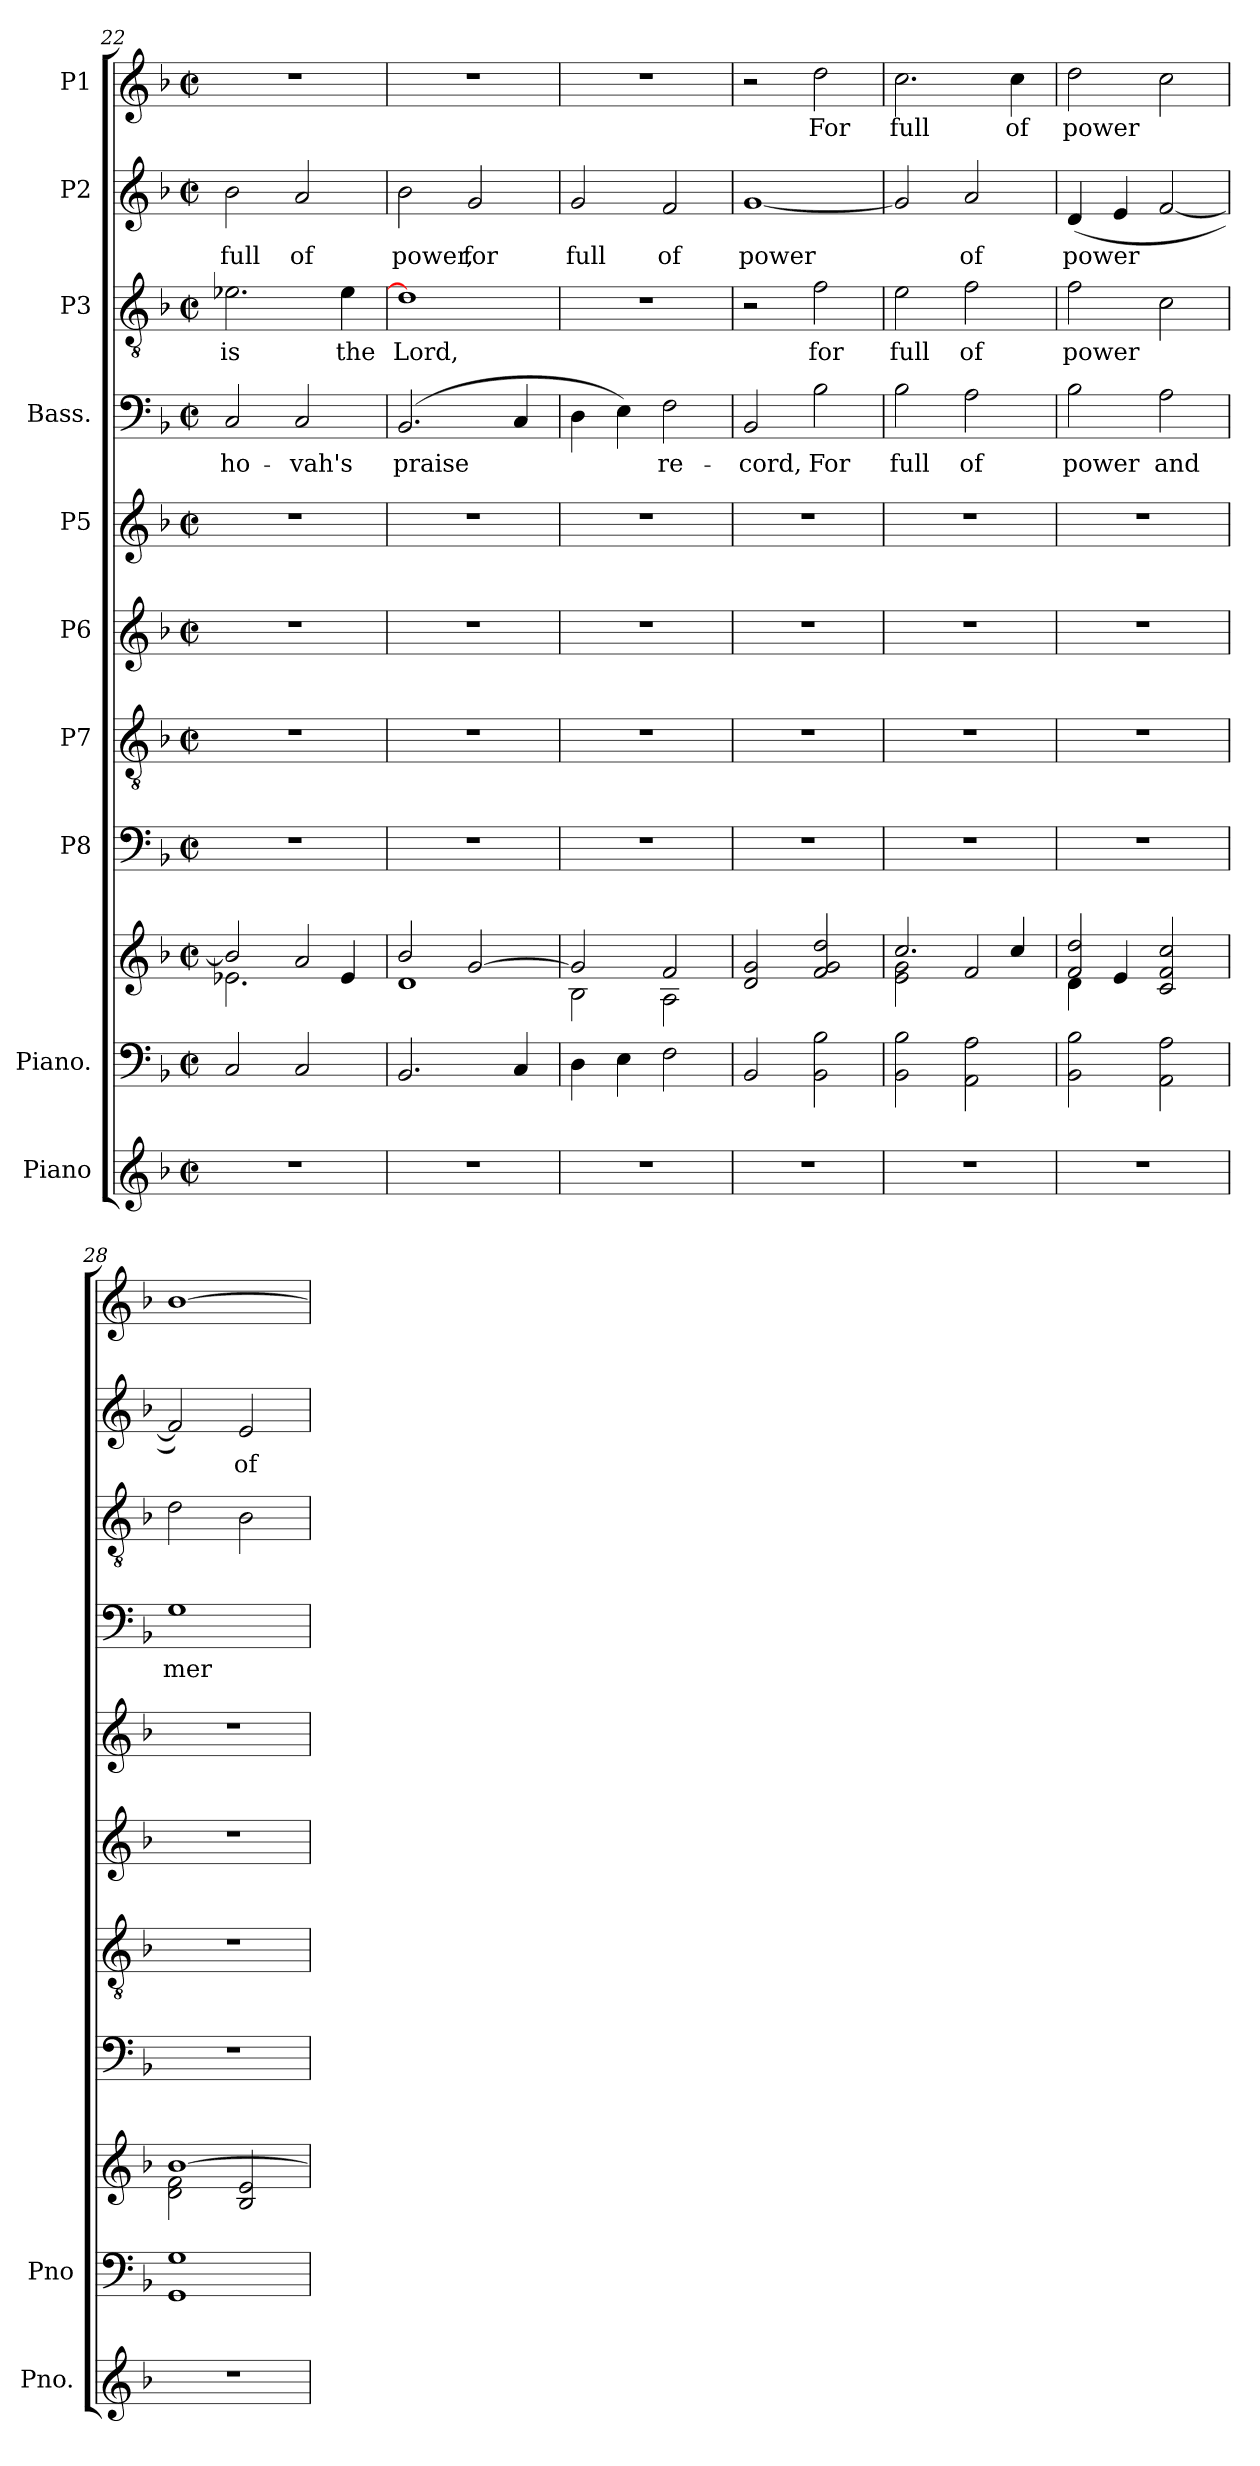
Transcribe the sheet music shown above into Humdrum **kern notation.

**kern	**kern	**kern	**kern	**kern	**kern	**kern	**kern	**text	**kern	**text	**kern	**text	**kern	**text
*part10	*part9	*part9	*part8	*part7	*part6	*part5	*part4	*part4	*part3	*part3	*part2	*part2	*part1	*part1
*staff11	*staff10	*staff9	*staff8	*staff7	*staff6	*staff5	*staff4	*staff4	*staff3	*staff3	*staff2	*staff2	*staff1	*staff1
*I"Piano	*I"Piano.	*	*I"P8	*I"P7	*I"P6	*I"P5	*I"Bass.	*	*I"P3	*	*I"P2	*	*I"P1	*
*I'Pno.	*I'Pno	*	*	*	*	*	*	*	*	*	*	*	*	*
*clefG2	*clefF4	*clefG2	*clefF4	*clefGv2	*clefG2	*clefG2	*clefF4	*	*clefGv2	*	*clefG2	*	*clefG2	*
*k[b-]	*k[b-]	*k[b-]	*k[b-]	*k[b-]	*k[b-]	*k[b-]	*k[b-]	*	*k[b-]	*	*k[b-]	*	*k[b-]	*
*F:	*F:	*F:	*F:	*F:	*F:	*F:	*F:	*	*F:	*	*F:	*	*F:	*
*M2/2	*M2/2	*M2/2	*M2/2	*M2/2	*M2/2	*M2/2	*M2/2	*	*M2/2	*	*M2/2	*	*M2/2	*
*met(c|)	*met(c|)	*met(c|)	*met(c|)	*met(c|)	*met(c|)	*met(c|)	*met(c|)	*	*met(c|)	*	*met(c|)	*	*met(c|)	*
=22	=22	=22	=22	=22	=22	=22	=22	=22	=22	=22	=22	=22	=22	=22
*	*	*^	*	*	*	*	*	*	*	*	*	*	*	*
!	!	!	!	!	!	!	!	!	!LO:LY:b	!	!LO:LY:b	!	!LO:LY:b	!	!
1r	2C/	2b-/]	2.e-X\	1r	1r	1r	1r	2C/	-ho-	2.e-X\	is	2b-\	full	1r	.
!	!	!	!	!	!	!	!	!	!LO:LY:b	!	!	!	!LO:LY:b	!	!
.	2C/	2a/	.	.	.	.	.	2C/	-vah's	.	.	2a/	of	.	.
!	!	!	!	!	!	!	!	!	!	!	!LO:LY:b	!	!	!	!
.	.	.	4e-/	.	.	.	.	.	.	4e-\	the	.	.	.	.
=23	=23	=23	=23	=23	=23	=23	=23	=23	=23	=23	=23	=23	=23	=23	=23
!	!	!	!	!	!	!	!	!	!LO:LY:b	!	!LO:LY:b	!	!LO:LY:b	!	!
1r	2.BB-/	2b-/	1d	1r	1r	1r	1r	(>2.BB-/	praise	1d]	Lord,	2b-\	power,	1r	.
!	!	!	!	!	!	!	!	!	!	!	!	!	!LO:LY:b	!	!
.	.	[2g/	.	.	.	.	.	.	.	.	.	2g/	for	.	.
!	!	!	!	!	!	!	!	!	!LO:LY:b	!	!	!	!	!	!
.	4C/	.	.	.	.	.	.	4C/	.	.	.	.	.	.	.
=24	=24	=24	=24	=24	=24	=24	=24	=24	=24	=24	=24	=24	=24	=24	=24
!	!	!	!	!	!	!	!	!	!LO:LY:b	!	!	!	!LO:LY:b	!	!
1r	4D\	2g/]	2B-\	1r	1r	1r	1r	4D\	.	1r	.	2g/	full	1r	.
!	!	!	!	!	!	!	!	!	!LO:LY:b	!	!	!	!	!	!
.	4E\	.	.	.	.	.	.	4E\)	.	.	.	.	.	.	.
!	!	!	!	!	!	!	!	!	!LO:LY:b	!	!	!	!LO:LY:b	!	!
.	2F\	2f/	2A\	.	.	.	.	2F\	re-	.	.	2f/	of	.	.
!!LO:PB:g=z
=25	=25	=25	=25	=25	=25	=25	=25	=25	=25	=25	=25	=25	=25	=25	=25
!	!	!	!	!	!	!	!	!	!LO:LY:b	!	!	!	!LO:LY:b	!	!
*	*	*v	*v	*	*	*	*	*	*	*	*	*	*	*	*
1r	2BB-/	2d/ 2g/	1r	1r	1r	1r	2BB-/	-cord,	2r	.	[1g	power	2r	.
!	!	!	!	!	!	!	!	!LO:LY:b	!	!LO:LY:b	!	!	!	!LO:LY:b
.	2BB-\ 2B-\	2f/ 2g/ 2dd/	.	.	.	.	2B-\	For	2f\	for	.	.	2dd\	For
=26	=26	=26	=26	=26	=26	=26	=26	=26	=26	=26	=26	=26	=26	=26
*	*	*^	*	*	*	*	*	*	*	*	*	*	*	*
!	!	!	!	!	!	!	!	!	!LO:LY:b	!	!LO:LY:b	!	!LO:LY:b	!	!LO:LY:b
1r	2BB-\ 2B-\	2.cc/	2e\ 2g\	1r	1r	1r	1r	2B-\	full	2e\	full	2g/]	.	2.cc\	full
!	!	!	!	!	!	!	!	!	!LO:LY:b	!	!LO:LY:b	!	!LO:LY:b	!	!
.	2AA\ 2A\	.	2f/	.	.	.	.	2A\	of	2f\	of	2a/	of	.	.
!	!	!	!	!	!	!	!	!	!	!	!	!	!	!	!LO:LY:b
.	.	4cc/	.	.	.	.	.	.	.	.	.	.	.	4cc\	of
=27	=27	=27	=27	=27	=27	=27	=27	=27	=27	=27	=27	=27	=27	=27	=27
!	!	!	!	!	!	!	!	!	!LO:LY:b	!	!LO:LY:b	!	!LO:LY:b	!	!LO:LY:b
1r	2BB-\ 2B-\	2f/ 2dd/	4d\	1r	1r	1r	1r	2B-\	power	2f\	power	(<4d/	power	2dd\	power
!	!	!	!	!	!	!	!	!	!	!	!	!	!LO:LY:b	!	!
.	.	.	4e/	.	.	.	.	.	.	.	.	4e/	.	.	.
!	!	!	!	!	!	!	!	!	!LO:LY:b	!	!LO:LY:b	!	!LO:LY:b	!	!LO:LY:b
.	2AA\ 2A\	2c/ 2f/ 2cc/	2ryy	.	.	.	.	2A\	and	2c\	.	[2f/	.	2cc\	.
=28	=28	=28	=28	=28	=28	=28	=28	=28	=28	=28	=28	=28	=28	=28	=28
!	!	!	!	!	!	!	!	!	!LO:LY:b	!	!LO:LY:b	!	!LO:LY:b	!	!LO:LY:b
1r	1GG 1G	[1b-	2d\ 2f\	1r	1r	1r	1r	1G	mer-	2d\	.	2f/])	.	[1b-	.
!	!	!	!	!	!	!	!	!	!	!	!LO:LY:b	!	!LO:LY:b	!	!
.	.	.	2B-/ 2e/	.	.	.	.	.	.	2B-\	.	2e/	of	.	.
*	*	*v	*v	*	*	*	*	*	*	*	*	*	*	*	*
=	=	=	=	=	=	=	=	=	=	=	=	=	=	=
*-	*-	*-	*-	*-	*-	*-	*-	*-	*-	*-	*-	*-	*-	*-
